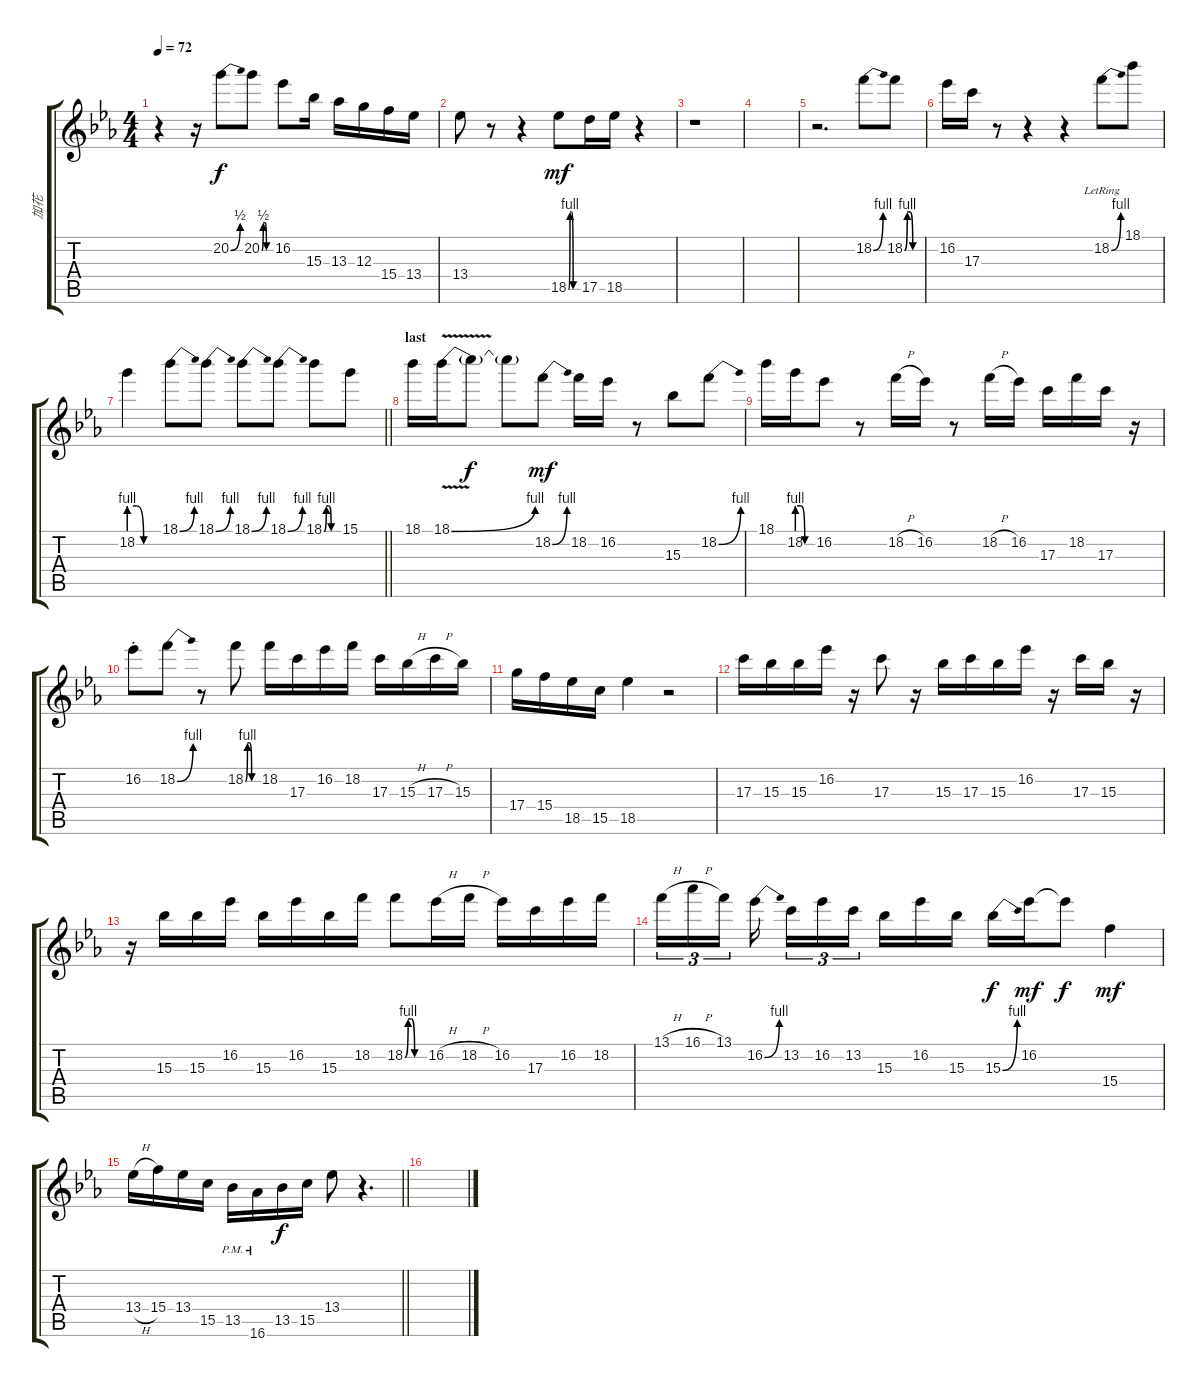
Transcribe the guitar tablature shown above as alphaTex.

\track ("加花" "加花") {instrument overdrivenguitar}
\staff {score tabs}
\tuning (E4 B3 G3 D3 A2 E2) {hide}
\ts (4 4)
\tempo 72
\clef g2
\ks eb
r.4{dy f} r.16 20.2{be (bend 0 0 60 2)}.8 20.2{be (custom 0 0 10 2 20 2 30 0 60 0)}.8 16.2.8 15.3.16 13.3.16 12.3.16 15.4.16 13.4.16 |
13.4.8 r.8 r.4 18.5{be (custom 0 0 10 4 20 4 30 0 60 0)}.8{dy mf} 17.5.16 18.5.16 r.4 |
r.1 |
|
r.2{d} 18.2{be (bend 0 0 60 4)}.8 18.2{be (custom 0 0 10 4 20 4 30 0 60 0)}.8 |
16.2.16 17.3.16 r.8 r.4 r.4 18.2{be (bend 0 0 60 4) lr}.8 18.1.8 |
\barLineRight lightlight
18.2{be (custom 0 4 15 4 30 0 60 0)}.4 18.1{be (bend 0 0 60 4)}.8 18.1{be (bend 0 0 60 4)}.8 18.1{be (bend 0 0 60 4)}.8 18.1{be (bend 0 0 60 4)}.8 18.1{be (custom 0 0 10 4 20 4 30 0 60 0)}.8 15.1.8 |
\section ("" "last")
18.1.16 18.1{be (bend 0 0 60 4) v}.16 18.1{t}.8{dy f} 18.1{t}.8 18.2{be (bend 0 0 60 4)}.8{dy mf} 18.2.16 16.2.16 r.8 15.3.8 18.2{be (bend 0 0 60 4)}.8 |
18.1.16 18.2{be (custom 0 4 15 4 30 0 60 0)}.16 16.2.8 r.8 18.2{h}.16 16.2.16 r.8 18.2{h}.16 16.2.16 17.3.16 18.2.16 17.3.16 r.16 |
16.2{st}.8 18.2{be (bend 0 0 60 4)}.8 r.8 18.2{be (custom 0 0 10 4 20 4 30 0 60 0)}.8 18.2.16 17.3.16 16.2.16 18.2.16 17.3.16 15.3{h}.16 17.3{h}.16 15.3.16 |
17.4.16 15.4.16 18.5.16 15.5.16 18.5.4 r.2 |
17.3.16 15.3.16 15.3.16 16.2.16 r.16 17.3.8 r.16 15.3.16 17.3.16 15.3.16 16.2.16 r.16 17.3.16 15.3.16 r.16 |
r.16 15.3.16 15.3.16 16.2.16 15.3.16 16.2.16 15.3.16 18.2.16 18.2{be (custom 0 0 10 4 20 4 30 0 60 0)}.8 16.2{h}.16 18.2{h}.16 16.2.16 17.3.16 16.2.16 18.2.16 |
13.1{h}.16{tu (3 2)} 16.1{h}.16{tu (3 2)} 13.1.16{tu (3 2) beam splitsecondary} 16.2{be (bend 0 0 60 4)}.16{beam splitsecondary} 13.2.16{tu (3 2)} 16.2.16{tu (3 2)} 13.2.16{tu (3 2) beam splitsecondary} 15.3.16 16.2.16 15.3.16 15.3{be (bend 0 0 60 4)}.16{dy f} 16.2.16{dy mf} 16.2{t}.8{dy f} 15.4.4{dy mf} |
\barLineRight lightlight
13.4{h}.16 15.4.16 13.4.16 15.5.16 13.5{pm}.16 16.6{pm}.16 13.5.16{dy f} 15.5.16 13.4.8 r.4{d} |
\section ("" "")
